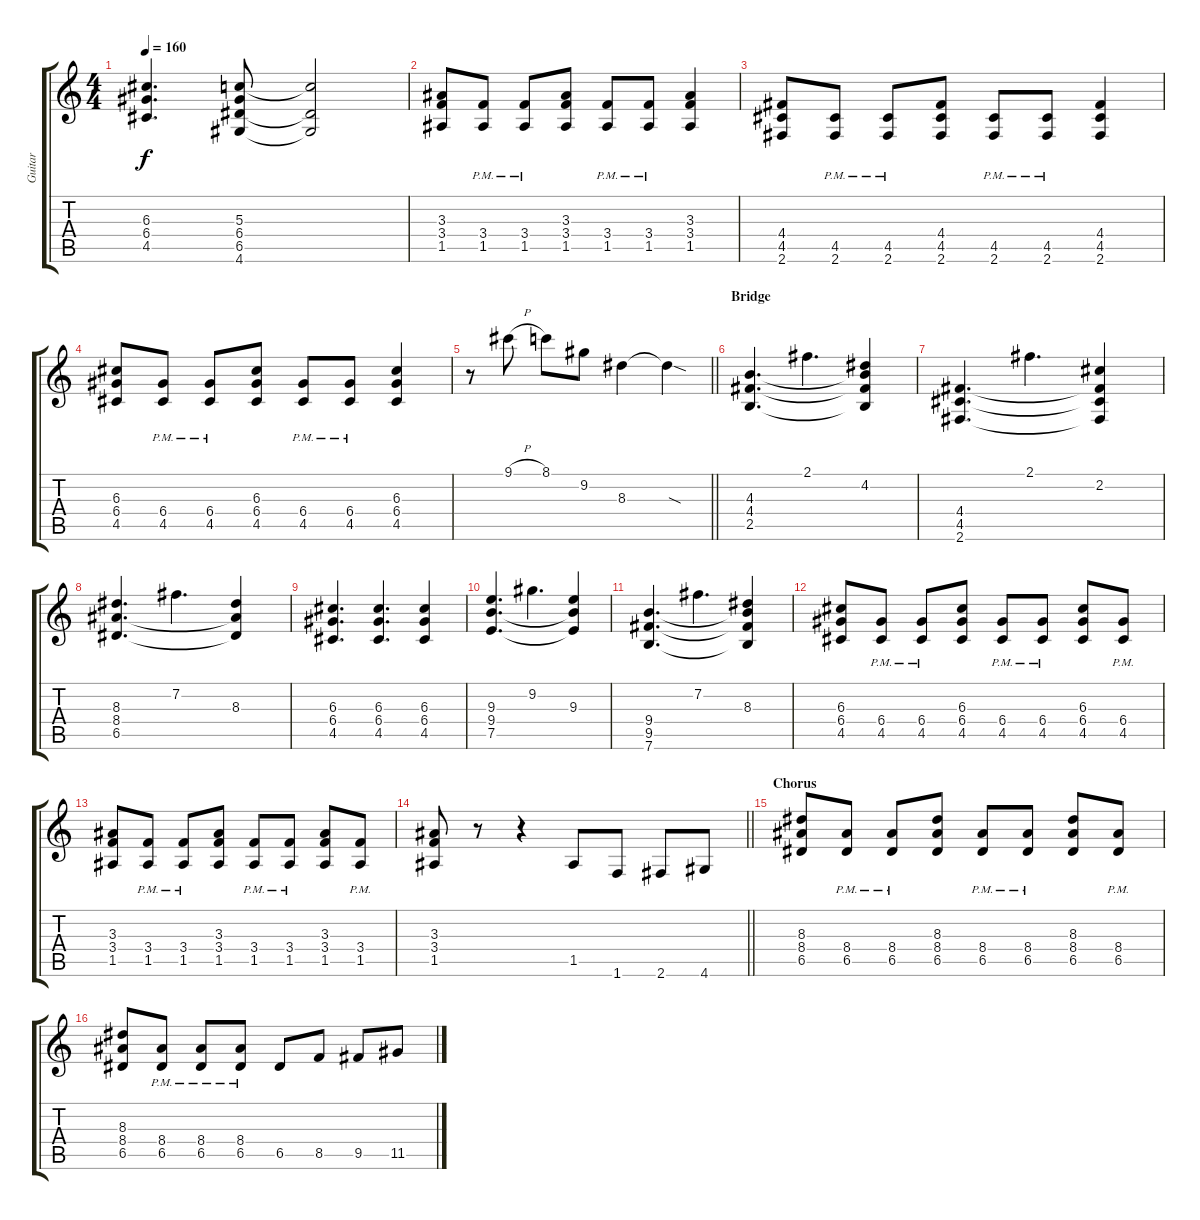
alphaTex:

\track ("Guitar" "Guitar") {instrument overdrivenguitar}
\staff {score tabs}
\tuning (E4 B3 G3 D3 A2 E2) {hide}
\ts (4 4)
\tempo 160
\clef g2
\ks c
(6.3 6.4 4.5).4{d dy f} (5.3 6.4 6.5 4.6).8 (5.3{t} 6.5{t} 4.6{t}).2 |
(3.3 3.4 1.5).8 (3.4{pm} 1.5{pm}).8 (3.4{pm} 1.5{pm}).8 (3.3 3.4 1.5).8 (3.4{pm} 1.5{pm}).8 (3.4{pm} 1.5{pm}).8 (3.3 3.4 1.5).4 |
(4.4 4.5 2.6).8 (4.5{pm} 2.6{pm}).8 (4.5{pm} 2.6{pm}).8 (4.4 4.5 2.6).8 (4.5{pm} 2.6{pm}).8 (4.5{pm} 2.6{pm}).8 (4.4 4.5 2.6).4 |
(6.3 6.4 4.5).8 (6.4{pm} 4.5{pm}).8 (6.4{pm} 4.5{pm}).8 (6.3 6.4 4.5).8 (6.4{pm} 4.5{pm}).8 (6.4{pm} 4.5{pm}).8 (6.3 6.4 4.5).4 |
\barLineRight lightlight
r.8 9.1{h}.8 8.1.8 9.2.8 8.3.4 8.3{sod t}.4 |
\section ("" "Bridge")
(4.3 4.4 2.5).4{d} 2.1.4{d} (4.2 4.3{t} 4.4{t} 2.5{t}).4 |
(4.4 4.5 2.6).4{d} 2.1.4{d} (2.2 4.4{t} 4.5{t} 2.6{t}).4 |
(8.3 8.4 6.5).4{d} 7.2.4{d} (8.3 8.4{t} 6.5{t}).4 |
(6.3 6.4 4.5).4{d} (6.3 6.4 4.5).4{d} (6.3 6.4 4.5).4 |
(9.3 9.4 7.5).4{d} 9.2.4{d} (9.3 9.4{t} 7.5{t}).4 |
(9.4 9.5 7.6).4{d} 7.2.4{d} (8.3 9.4{t} 9.5{t} 7.6{t}).4 |
(6.3 6.4 4.5).8 (6.4{pm} 4.5{pm}).8 (6.4{pm} 4.5{pm}).8 (6.3 6.4 4.5).8 (6.4{pm} 4.5{pm}).8 (6.4{pm} 4.5{pm}).8 (6.3 6.4 4.5).8 (6.4{pm} 4.5{pm}).8 |
(3.3 3.4 1.5).8 (3.4{pm} 1.5{pm}).8 (3.4{pm} 1.5{pm}).8 (3.3 3.4 1.5).8 (3.4{pm} 1.5{pm}).8 (3.4{pm} 1.5{pm}).8 (3.3 3.4 1.5).8 (3.4{pm} 1.5{pm}).8 |
\barLineRight lightlight
(3.3 3.4 1.5).8 r.8 r.4 1.5.8 1.6.8 2.6.8 4.6.8 |
\section ("" "Chorus")
(8.3 8.4 6.5).8 (8.4{pm} 6.5{pm}).8 (8.4{pm} 6.5{pm}).8 (8.3 8.4 6.5).8 (8.4{pm} 6.5{pm}).8 (8.4{pm} 6.5{pm}).8 (8.3 8.4 6.5).8 (8.4{pm} 6.5{pm}).8 |
(8.3 8.4 6.5).8 (8.4{pm} 6.5{pm}).8 (8.4{pm} 6.5{pm}).8 (8.4{pm} 6.5{pm}).8 6.5.8 8.5.8 9.5.8 11.5.8
